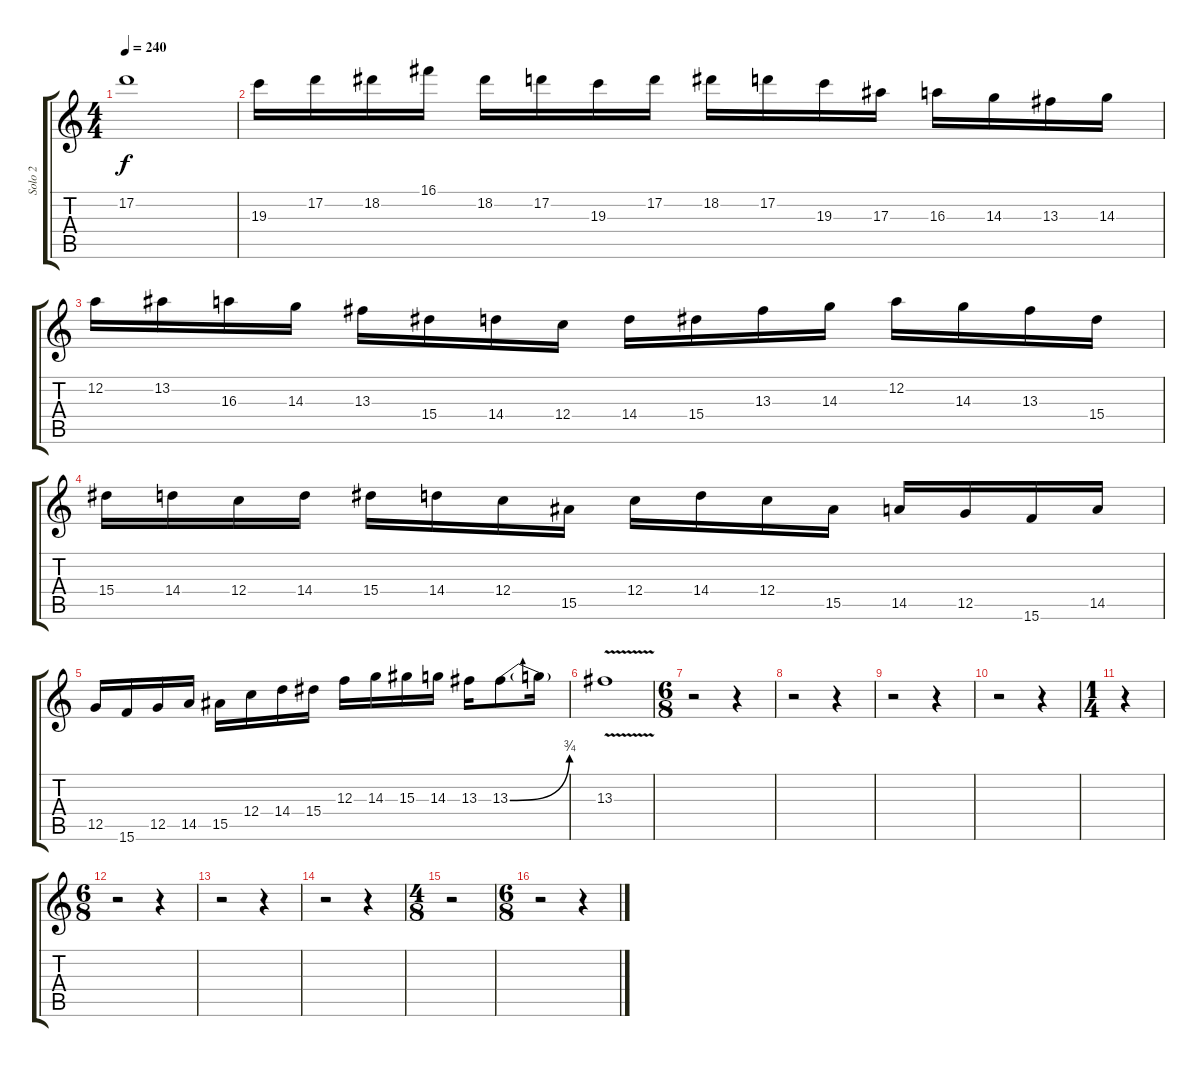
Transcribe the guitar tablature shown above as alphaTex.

\track ("Solo 2" "Solo 2") {instrument distortionguitar}
\staff {score tabs}
\tuning (D4 A3 F3 C3 G2 D2) {hide}
\ts (4 4)
\tempo 240
\clef g2
\ks c
17.2{t}.1{dy f} |
19.3.16 17.2.16 18.2.16 16.1.16 18.2.16 17.2.16 19.3.16 17.2.16 18.2.16 17.2.16 19.3.16 17.3.16 16.3.16 14.3.16 13.3.16 14.3.16 |
12.2.16 13.2.16 16.3.16 14.3.16 13.3.16 15.4.16 14.4.16 12.4.16 14.4.16 15.4.16 13.3.16 14.3.16 12.2.16 14.3.16 13.3.16 15.4.16 |
15.4.16 14.4.16 12.4.16 14.4.16 15.4.16 14.4.16 12.4.16 15.5.16 12.4.16 14.4.16 12.4.16 15.5.16 14.5.16 12.5.16 15.6.16 14.5.16 |
12.5.16 15.6.16 12.5.16 14.5.16 15.5.16 12.4.16 14.4.16 15.4.16 12.3.16 14.3.16 15.3.16 14.3.16 13.3.16 13.3{be (bend 0 0 60 3)}.8 13.3{t}.16 |
13.3{v}.1 |
\ts (6 8)
r.2 r.4 |
r.2 r.4 |
r.2 r.4 |
r.2 r.4 |
\ts (1 4)
r.4 |
\ts (6 8)
r.2 r.4 |
r.2 r.4 |
r.2 r.4 |
\ts (4 8)
r.2 |
\ts (6 8)
r.2 r.4
